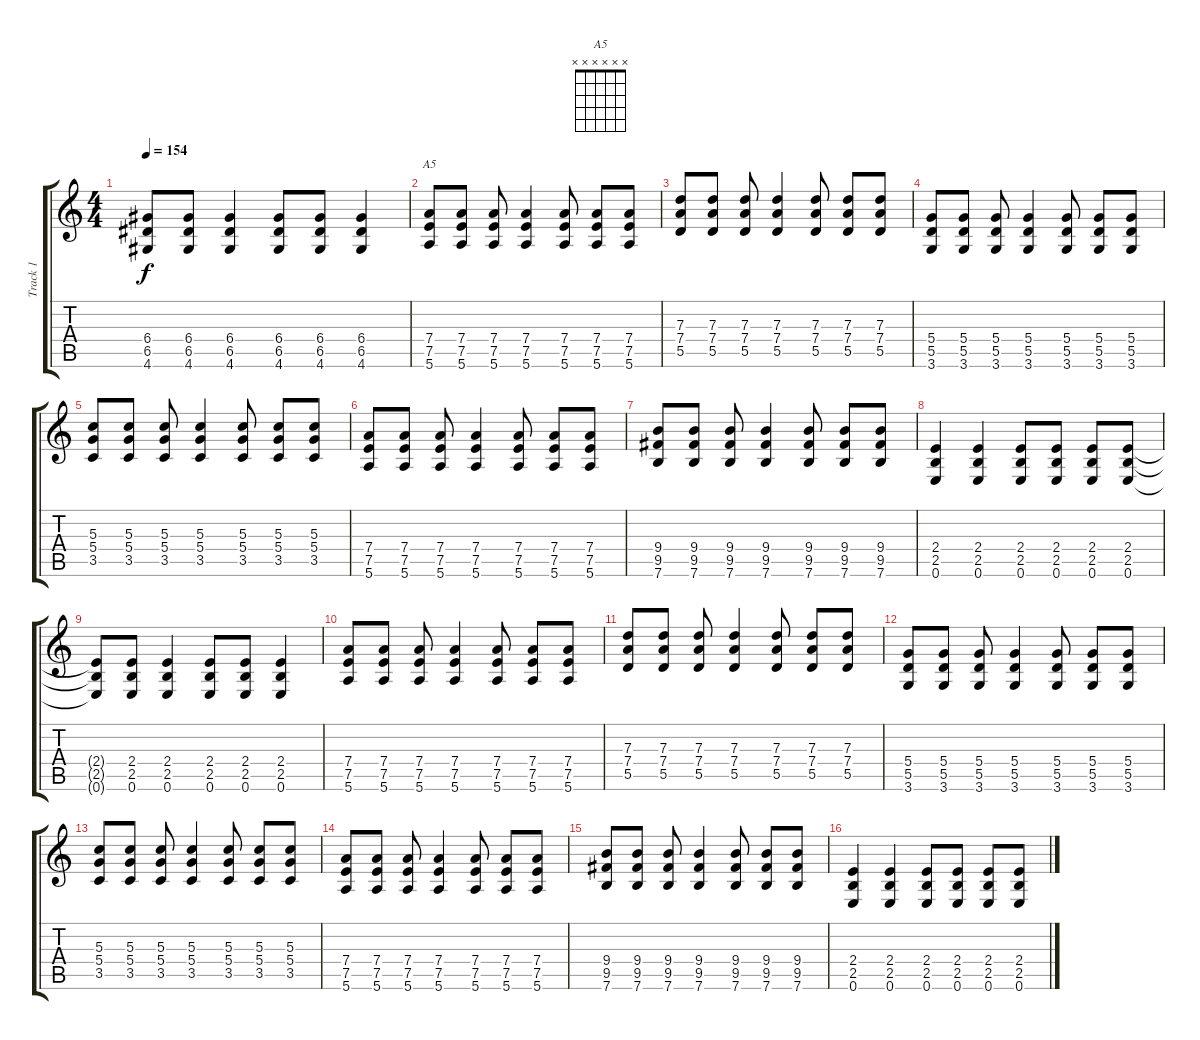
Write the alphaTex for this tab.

\track ("Track 1" "Track 1") {instrument overdrivenguitar}
\staff {score tabs}
\tuning (E4 B3 G3 D3 A2 E2) {hide}
\chord ("A5" x x x x x x) {firstfret 0}
\ts (4 4)
\tempo 154
\clef g2
\ks c
(6.4{t} 6.5{t} 4.6{t}).8{dy f} (6.4 6.5 4.6).8 (6.4 6.5 4.6).4 (6.4 6.5 4.6).8 (6.4 6.5 4.6).8 (6.4 6.5 4.6).4 |
(7.4 7.5 5.6).8{ch "A5"} (7.4 7.5 5.6).8 (7.4 7.5 5.6).8 (7.4 7.5 5.6).4 (7.4 7.5 5.6).8 (7.4 7.5 5.6).8 (7.4 7.5 5.6).8 |
(7.3 7.4 5.5).8 (7.3 7.4 5.5).8 (7.3 7.4 5.5).8 (7.3 7.4 5.5).4 (7.3 7.4 5.5).8 (7.3 7.4 5.5).8 (7.3 7.4 5.5).8 |
(5.4 5.5 3.6).8 (5.4 5.5 3.6).8 (5.4 5.5 3.6).8 (5.4 5.5 3.6).4 (5.4 5.5 3.6).8 (5.4 5.5 3.6).8 (5.4 5.5 3.6).8 |
(5.3 5.4 3.5).8 (5.3 5.4 3.5).8 (5.3 5.4 3.5).8 (5.3 5.4 3.5).4 (5.3 5.4 3.5).8 (5.3 5.4 3.5).8 (5.3 5.4 3.5).8 |
(7.4 7.5 5.6).8 (7.4 7.5 5.6).8 (7.4 7.5 5.6).8 (7.4 7.5 5.6).4 (7.4 7.5 5.6).8 (7.4 7.5 5.6).8 (7.4 7.5 5.6).8 |
(9.4 9.5 7.6).8 (9.4 9.5 7.6).8 (9.4 9.5 7.6).8 (9.4 9.5 7.6).4 (9.4 9.5 7.6).8 (9.4 9.5 7.6).8 (9.4 9.5 7.6).8 |
(2.4 2.5 0.6).4 (2.4 2.5 0.6).4 (2.4 2.5 0.6).8 (2.4 2.5 0.6).8 (2.4 2.5 0.6).8 (2.4 2.5 0.6).8 |
(2.4{t} 2.5{t} 0.6{t}).8 (2.4 2.5 0.6).8 (2.4 2.5 0.6).4 (2.4 2.5 0.6).8 (2.4 2.5 0.6).8 (2.4 2.5 0.6).4 |
(7.4 7.5 5.6).8 (7.4 7.5 5.6).8 (7.4 7.5 5.6).8 (7.4 7.5 5.6).4 (7.4 7.5 5.6).8 (7.4 7.5 5.6).8 (7.4 7.5 5.6).8 |
(7.3 7.4 5.5).8 (7.3 7.4 5.5).8 (7.3 7.4 5.5).8 (7.3 7.4 5.5).4 (7.3 7.4 5.5).8 (7.3 7.4 5.5).8 (7.3 7.4 5.5).8 |
(5.4 5.5 3.6).8 (5.4 5.5 3.6).8 (5.4 5.5 3.6).8 (5.4 5.5 3.6).4 (5.4 5.5 3.6).8 (5.4 5.5 3.6).8 (5.4 5.5 3.6).8 |
(5.3 5.4 3.5).8 (5.3 5.4 3.5).8 (5.3 5.4 3.5).8 (5.3 5.4 3.5).4 (5.3 5.4 3.5).8 (5.3 5.4 3.5).8 (5.3 5.4 3.5).8 |
(7.4 7.5 5.6).8 (7.4 7.5 5.6).8 (7.4 7.5 5.6).8 (7.4 7.5 5.6).4 (7.4 7.5 5.6).8 (7.4 7.5 5.6).8 (7.4 7.5 5.6).8 |
(9.4 9.5 7.6).8 (9.4 9.5 7.6).8 (9.4 9.5 7.6).8 (9.4 9.5 7.6).4 (9.4 9.5 7.6).8 (9.4 9.5 7.6).8 (9.4 9.5 7.6).8 |
(2.4 2.5 0.6).4 (2.4 2.5 0.6).4 (2.4 2.5 0.6).8 (2.4 2.5 0.6).8 (2.4 2.5 0.6).8 (2.4 2.5 0.6).8
